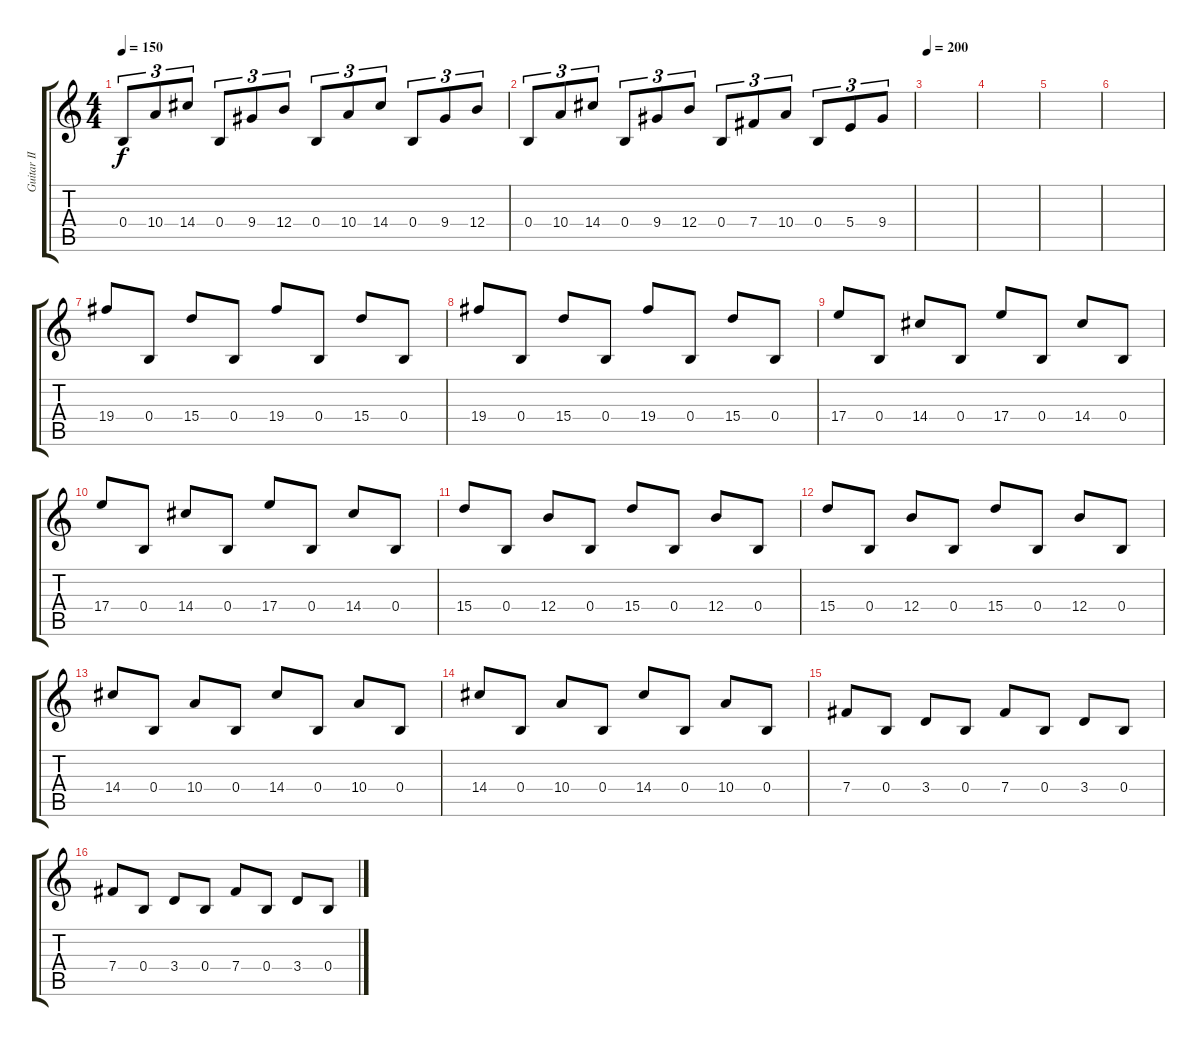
\track ("Guitar II" "Guitar II") {instrument distortionguitar bank 255}
\staff {score tabs}
\tuning (Db4 Ab3 E3 B2 Gb2 B1) {hide}
\ts (4 4)
\tempo 150
\clef g2
\ks c
0.4.8{tu (3 2) dy f} 10.4.8{tu (3 2)} 14.4.8{tu (3 2)} 0.4.8{tu (3 2)} 9.4.8{tu (3 2)} 12.4.8{tu (3 2)} 0.4.8{tu (3 2)} 10.4.8{tu (3 2)} 14.4.8{tu (3 2)} 0.4.8{tu (3 2)} 9.4.8{tu (3 2)} 12.4.8{tu (3 2)} |
0.4.8{tu (3 2)} 10.4.8{tu (3 2)} 14.4.8{tu (3 2)} 0.4.8{tu (3 2)} 9.4.8{tu (3 2)} 12.4.8{tu (3 2)} 0.4.8{tu (3 2)} 7.4.8{tu (3 2)} 10.4.8{tu (3 2)} 0.4.8{tu (3 2)} 5.4.8{tu (3 2)} 9.4.8{tu (3 2)} |
\tempo 200
|
|
|
|
19.4.8 0.4.8 15.4.8 0.4.8 19.4.8 0.4.8 15.4.8 0.4.8 |
19.4.8 0.4.8 15.4.8 0.4.8 19.4.8 0.4.8 15.4.8 0.4.8 |
17.4.8 0.4.8 14.4.8 0.4.8 17.4.8 0.4.8 14.4.8 0.4.8 |
17.4.8 0.4.8 14.4.8 0.4.8 17.4.8 0.4.8 14.4.8 0.4.8 |
15.4.8 0.4.8 12.4.8 0.4.8 15.4.8 0.4.8 12.4.8 0.4.8 |
15.4.8 0.4.8 12.4.8 0.4.8 15.4.8 0.4.8 12.4.8 0.4.8 |
14.4.8 0.4.8 10.4.8 0.4.8 14.4.8 0.4.8 10.4.8 0.4.8 |
14.4.8 0.4.8 10.4.8 0.4.8 14.4.8 0.4.8 10.4.8 0.4.8 |
7.4.8 0.4.8 3.4.8 0.4.8 7.4.8 0.4.8 3.4.8 0.4.8 |
7.4.8 0.4.8 3.4.8 0.4.8 7.4.8 0.4.8 3.4.8 0.4.8
